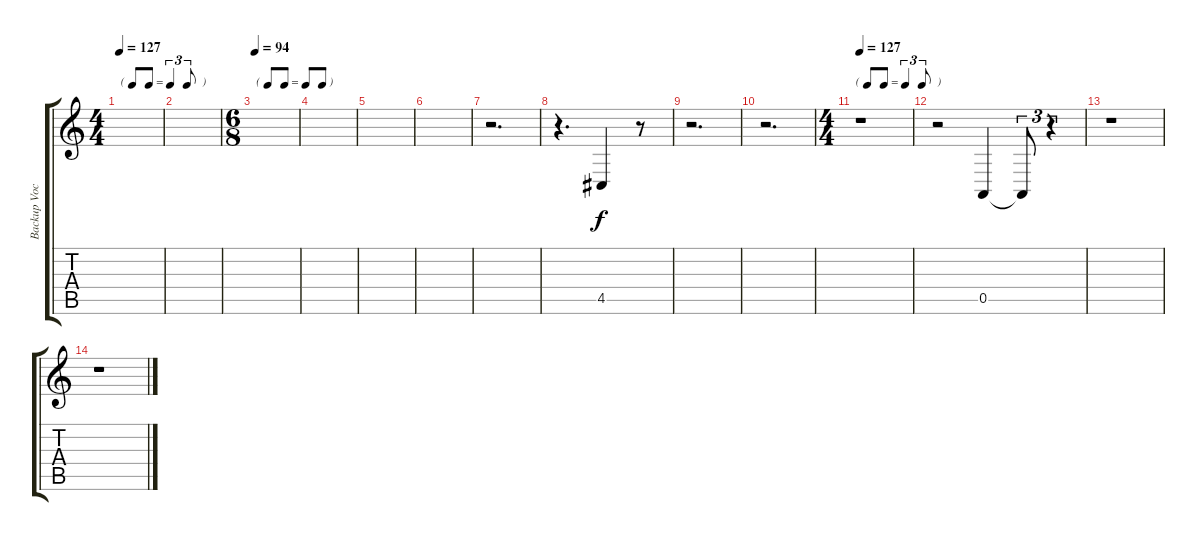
\track ("Backup Vocals [Mikael Akerfeldt]" "Backup Voc") {instrument voiceoohs}
\staff {score tabs}
\tuning (E4 B3 G3 D3 A2 E2) {hide}
\ts (4 4)
\tf triplet8th
\tempo 127
\clef g2
\ks c
|
|
\ts (6 8)
\tf none
\tempo 94
|
|
|
|
r.2{d} |
r.4{d} 4.5.4 r.8 |
r.2{d} |
r.2{d} |
\ts (4 4)
\tf triplet8th
\tempo 127
r.1 |
r.2 0.5.4 0.5{t}.8{tu (3 2)} r.4{tu (3 2)} |
r.1 |
r.1
